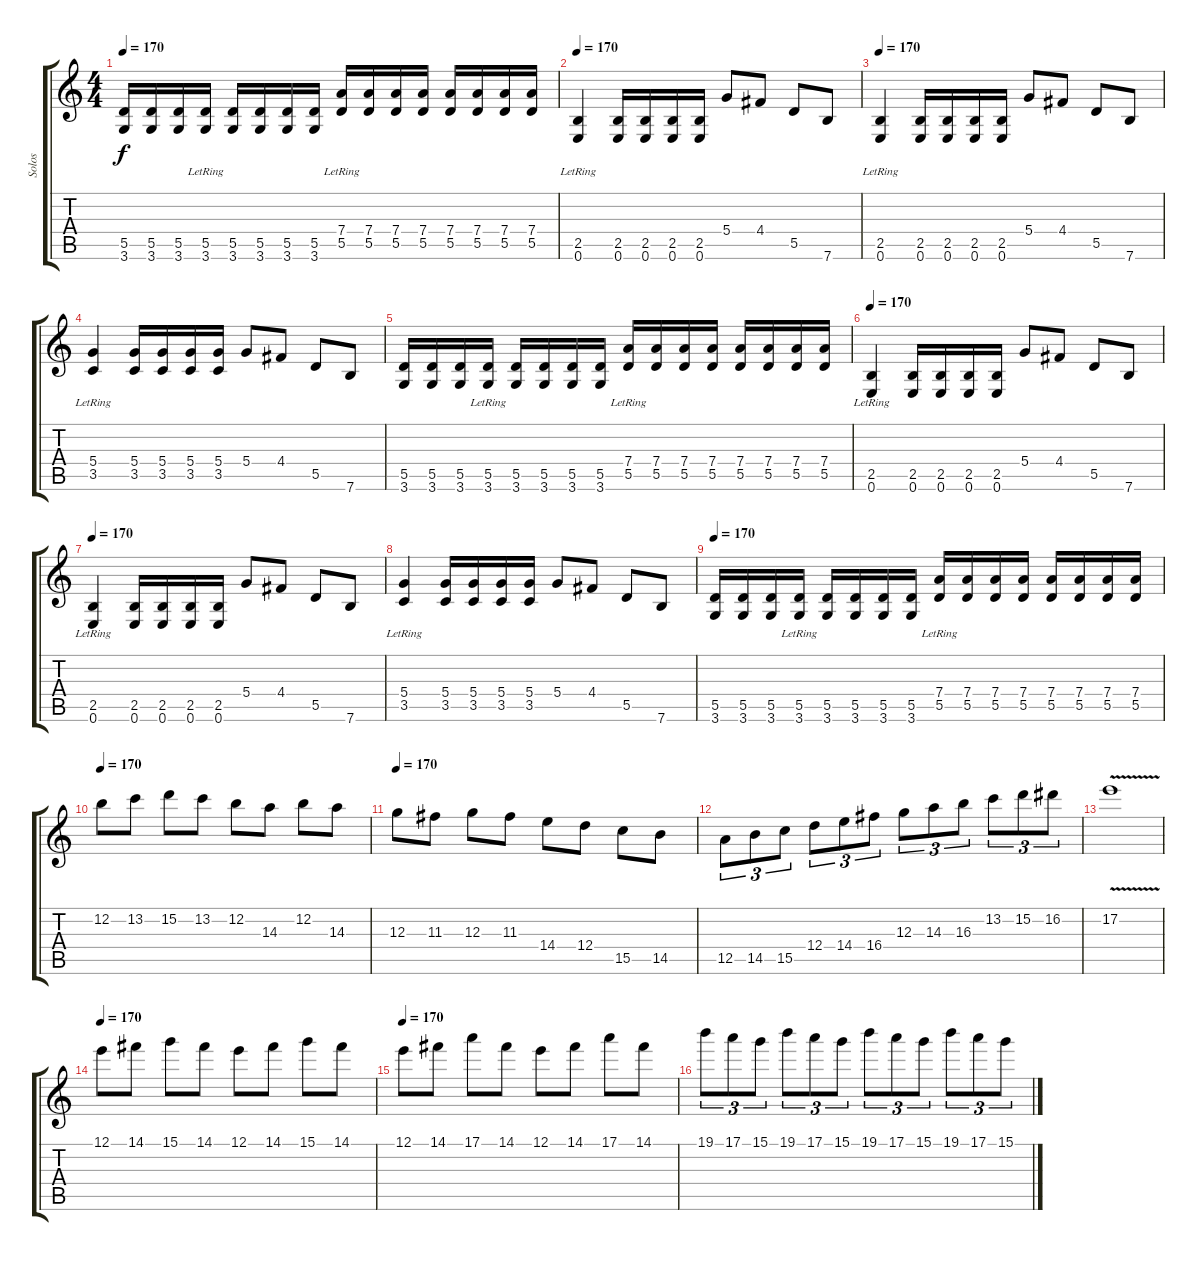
\track ("Solos" "Solos") {instrument distortionguitar}
\staff {score tabs}
\tuning (E4 B3 G3 D3 A2 E2) {hide}
\ts (4 4)
\tempo 170
\clef g2
\ks c
(5.5 3.6).16{dy f} (5.5 3.6).16 (5.5 3.6).16 (5.5{lr} 3.6{lr}).16 (5.5 3.6).16 (5.5 3.6).16 (5.5 3.6).16 (5.5 3.6).16 (7.4{lr} 5.5{lr}).16 (7.4 5.5).16 (7.4 5.5).16 (7.4 5.5).16 (7.4 5.5).16 (7.4 5.5).16 (7.4 5.5).16 (7.4 5.5).16 |
\tempo 170
(2.5{lr} 0.6{lr}).4{instrument overdrivenguitar} (2.5 0.6).16 (2.5 0.6).16 (2.5 0.6).16 (2.5 0.6).16 5.4.8 4.4.8 5.5.8 7.6.8 |
\tempo 170
(2.5{lr} 0.6).4{instrument overdrivenguitar} (2.5 0.6).16 (2.5 0.6).16 (2.5 0.6).16 (2.5 0.6).16 5.4.8 4.4.8 5.5.8 7.6.8 |
(5.4{lr} 3.5{lr}).4 (5.4 3.5).16 (5.4 3.5).16 (5.4 3.5).16 (5.4 3.5).16 5.4.8 4.4.8 5.5.8 7.6.8 |
(5.5 3.6).16 (5.5 3.6).16 (5.5 3.6).16 (5.5{lr} 3.6{lr}).16 (5.5 3.6).16 (5.5 3.6).16 (5.5 3.6).16 (5.5 3.6).16 (7.4{lr} 5.5{lr}).16 (7.4 5.5).16 (7.4 5.5).16 (7.4 5.5).16 (7.4 5.5).16 (7.4 5.5).16 (7.4 5.5).16 (7.4 5.5).16 |
\tempo 170
(2.5{lr} 0.6{lr}).4{instrument overdrivenguitar} (2.5 0.6).16 (2.5 0.6).16 (2.5 0.6).16 (2.5 0.6).16 5.4.8 4.4.8 5.5.8 7.6.8 |
\tempo 170
(2.5{lr} 0.6).4{instrument overdrivenguitar} (2.5 0.6).16 (2.5 0.6).16 (2.5 0.6).16 (2.5 0.6).16 5.4.8 4.4.8 5.5.8 7.6.8 |
(5.4{lr} 3.5{lr}).4 (5.4 3.5).16 (5.4 3.5).16 (5.4 3.5).16 (5.4 3.5).16 5.4.8 4.4.8 5.5.8 7.6.8 |
\tempo 170
(5.5 3.6).16 (5.5 3.6).16 (5.5 3.6).16 (5.5{lr} 3.6{lr}).16 (5.5 3.6).16 (5.5 3.6).16 (5.5 3.6).16 (5.5 3.6).16 (7.4{lr} 5.5{lr}).16 (7.4 5.5).16 (7.4 5.5).16 (7.4 5.5).16 (7.4 5.5).16 (7.4 5.5).16 (7.4 5.5).16 (7.4 5.5).16 |
\tempo 170
12.2.8 13.2.8 15.2.8 13.2.8 12.2.8 14.3.8 12.2.8 14.3.8 |
\tempo 170
12.3.8 11.3.8 12.3.8 11.3.8 14.4.8 12.4.8 15.5.8 14.5.8 |
12.5.8{tu (3 2)} 14.5.8{tu (3 2)} 15.5.8{tu (3 2)} 12.4.8{tu (3 2)} 14.4.8{tu (3 2)} 16.4.8{tu (3 2)} 12.3.8{tu (3 2)} 14.3.8{tu (3 2)} 16.3.8{tu (3 2)} 13.2.8{tu (3 2)} 15.2.8{tu (3 2)} 16.2.8{tu (3 2)} |
17.2{v}.1 |
\tempo 170
12.1.8 14.1.8 15.1.8 14.1.8 12.1.8 14.1.8 15.1.8 14.1.8 |
\tempo 170
12.1.8 14.1.8 17.1.8 14.1.8 12.1.8 14.1.8 17.1.8 14.1.8 |
19.1.8{tu (3 2)} 17.1.8{tu (3 2)} 15.1.8{tu (3 2)} 19.1.8{tu (3 2)} 17.1.8{tu (3 2)} 15.1.8{tu (3 2)} 19.1.8{tu (3 2)} 17.1.8{tu (3 2)} 15.1.8{tu (3 2)} 19.1.8{tu (3 2)} 17.1.8{tu (3 2)} 15.1.8{tu (3 2)}
